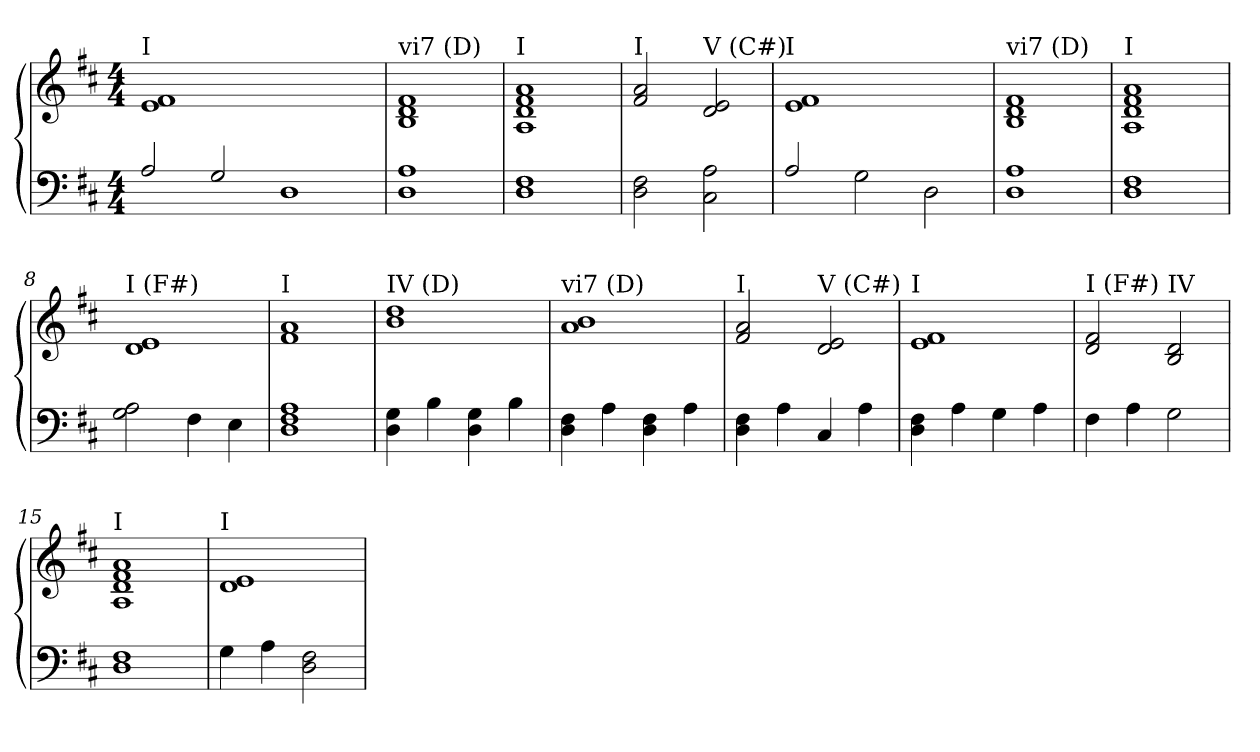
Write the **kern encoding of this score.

**kern	**kern
*part2	*part1
*staff2	*staff1
*clefF4	*clefG2
*k[f#c#]	*k[f#c#]
*D:	*D:
*M4/4	*M4/4
=1	=1
!	!LO:TX:a:t=I
2A/	1e 1f#
2G/	.
1D<	1ryy
=2	=2
!	!LO:TX:a:t=vi7 (D)
1D 1A	1B 1d 1f#
=3	=3
!	!LO:TX:a:t=I
1D 1F#	1A 1d 1f# 1a
=4	=4
!	!LO:TX:a:t=I
2D\ 2F#\	2f# 2a
!	!LO:TX:a:t=V (C#)
2C#\ 2A\	2d 2e
=5	=5
!	!LO:TX:a:t=I
2A/	1e 1f#
2G\	.
2D\	2ryy
=6	=6
!	!LO:TX:a:t=vi7 (D)
1D 1A	1B 1d 1f#
=7	=7
!	!LO:TX:a:t=I
1D 1F#	1A 1d 1f# 1a
=8	=8
!	!LO:TX:a:t=I (F#)
2G\ 2A\	1d 1e
4F#\	.
4E\	.
=9	=9
!	!LO:TX:a:t=I
1D 1F# 1A	1f# 1a
=10	=10
!	!LO:TX:a:t=IV (D)
4D\ 4G\	1b 1dd
4B\	.
4D\ 4G\	.
4B\	.
=11	=11
!	!LO:TX:a:t=vi7 (D)
4D\ 4F#\	1a 1b
4A\	.
4D\ 4F#\	.
4A\	.
=12	=12
!	!LO:TX:a:t=I
4D\ 4F#\	2f# 2a
4A\	.
!	!LO:TX:a:t=V (C#)
4C#/	2d 2e
4A\	.
=13	=13
!	!LO:TX:a:t=I
4D\ 4F#\	1e 1f#
4A\	.
4G\	.
4A\	.
=14	=14
!	!LO:TX:a:t=I (F#)
4F#\	2d 2f#
4A\	.
!	!LO:TX:a:t=IV
2G\	2B 2d
=15	=15
!	!LO:TX:a:t=I
1D 1F#	1A 1d 1f# 1a
=16	=16
!	!LO:TX:a:t=I
4G\	1d 1e
4A\	.
2D\ 2F#\	.
=	=
*-	*-
